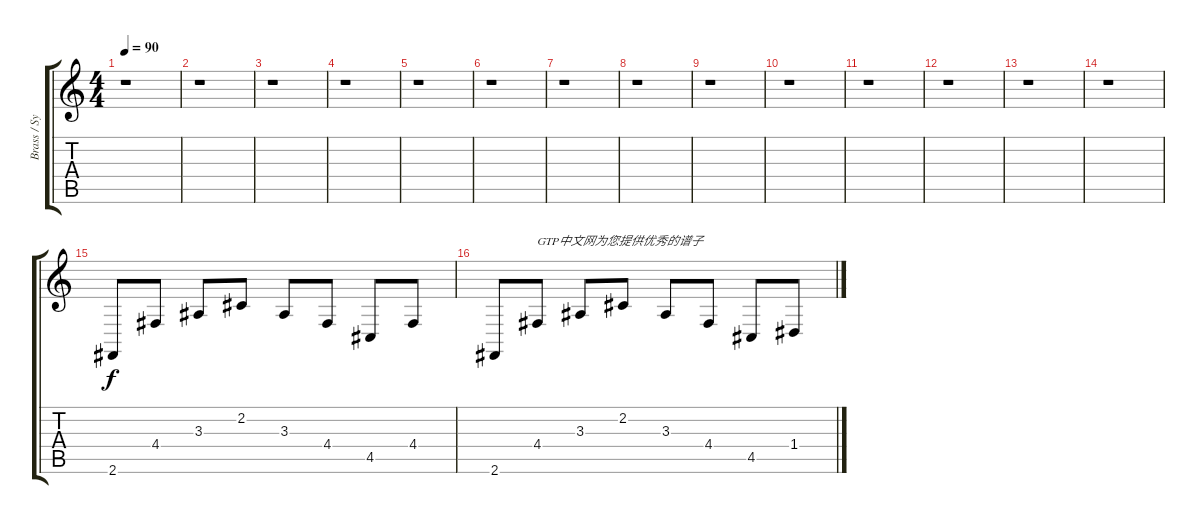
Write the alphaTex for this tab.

\track ("Brass / Synth" "Brass / Sy") {instrument brasssection}
\staff {score tabs}
\tuning (E4 B3 G3 D3 A2 E2) {hide}
\ts (4 4)
\tempo 90
\clef g2
\ks c
r.1{dy f} |
r.1 |
r.1 |
r.1 |
r.1 |
r.1 |
r.1 |
r.1 |
r.1 |
r.1 |
r.1 |
r.1 |
r.1 |
r.1 |
2.6.8 4.4.8 3.3.8 2.2.8 3.3.8 4.4.8 4.5.8 4.4.8 |
2.6.8 4.4.8{txt "GTP中文网为您提供优秀的谱子"} 3.3.8 2.2.8 3.3.8 4.4.8 4.5.8 1.4.8
